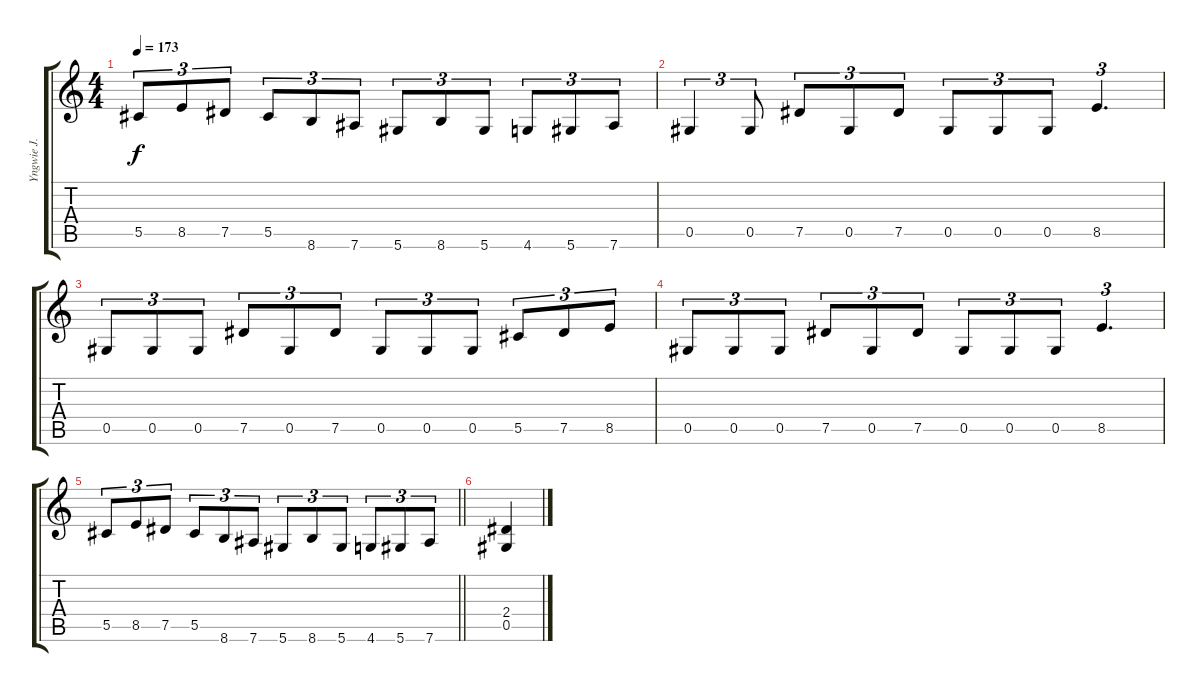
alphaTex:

\track ("Yngwie J. Malmsteen" "Yngwie J. ") {instrument overdrivenguitar}
\staff {score tabs}
\tuning (Eb4 Bb3 Gb3 Db3 Ab2 Eb2) {hide}
\ts (4 4)
\tempo 173
\clef g2
\ks c
5.5.8{tu (3 2) dy f} 8.5.8{tu (3 2)} 7.5.8{tu (3 2)} 5.5.8{tu (3 2)} 8.6.8{tu (3 2)} 7.6.8{tu (3 2)} 5.6.8{tu (3 2)} 8.6.8{tu (3 2)} 5.6.8{tu (3 2)} 4.6.8{tu (3 2)} 5.6.8{tu (3 2)} 7.6.8{tu (3 2)} |
0.5.4{tu (3 2)} 0.5.8{tu (3 2)} 7.5.8{tu (3 2)} 0.5.8{tu (3 2)} 7.5.8{tu (3 2)} 0.5.8{tu (3 2)} 0.5.8{tu (3 2)} 0.5.8{tu (3 2)} 8.5.4{d tu (3 2)} |
0.5.8{tu (3 2)} 0.5.8{tu (3 2)} 0.5.8{tu (3 2)} 7.5.8{tu (3 2)} 0.5.8{tu (3 2)} 7.5.8{tu (3 2)} 0.5.8{tu (3 2)} 0.5.8{tu (3 2)} 0.5.8{tu (3 2)} 5.5.8{tu (3 2)} 7.5.8{tu (3 2)} 8.5.8{tu (3 2)} |
0.5.8{tu (3 2)} 0.5.8{tu (3 2)} 0.5.8{tu (3 2)} 7.5.8{tu (3 2)} 0.5.8{tu (3 2)} 7.5.8{tu (3 2)} 0.5.8{tu (3 2)} 0.5.8{tu (3 2)} 0.5.8{tu (3 2)} 8.5.4{d tu (3 2)} |
\barLineRight lightlight
5.5.8{tu (3 2)} 8.5.8{tu (3 2)} 7.5.8{tu (3 2)} 5.5.8{tu (3 2)} 8.6.8{tu (3 2)} 7.6.8{tu (3 2)} 5.6.8{tu (3 2)} 8.6.8{tu (3 2)} 5.6.8{tu (3 2)} 4.6.8{tu (3 2)} 5.6.8{tu (3 2)} 7.6.8{tu (3 2)} |
(2.4 0.5).4
